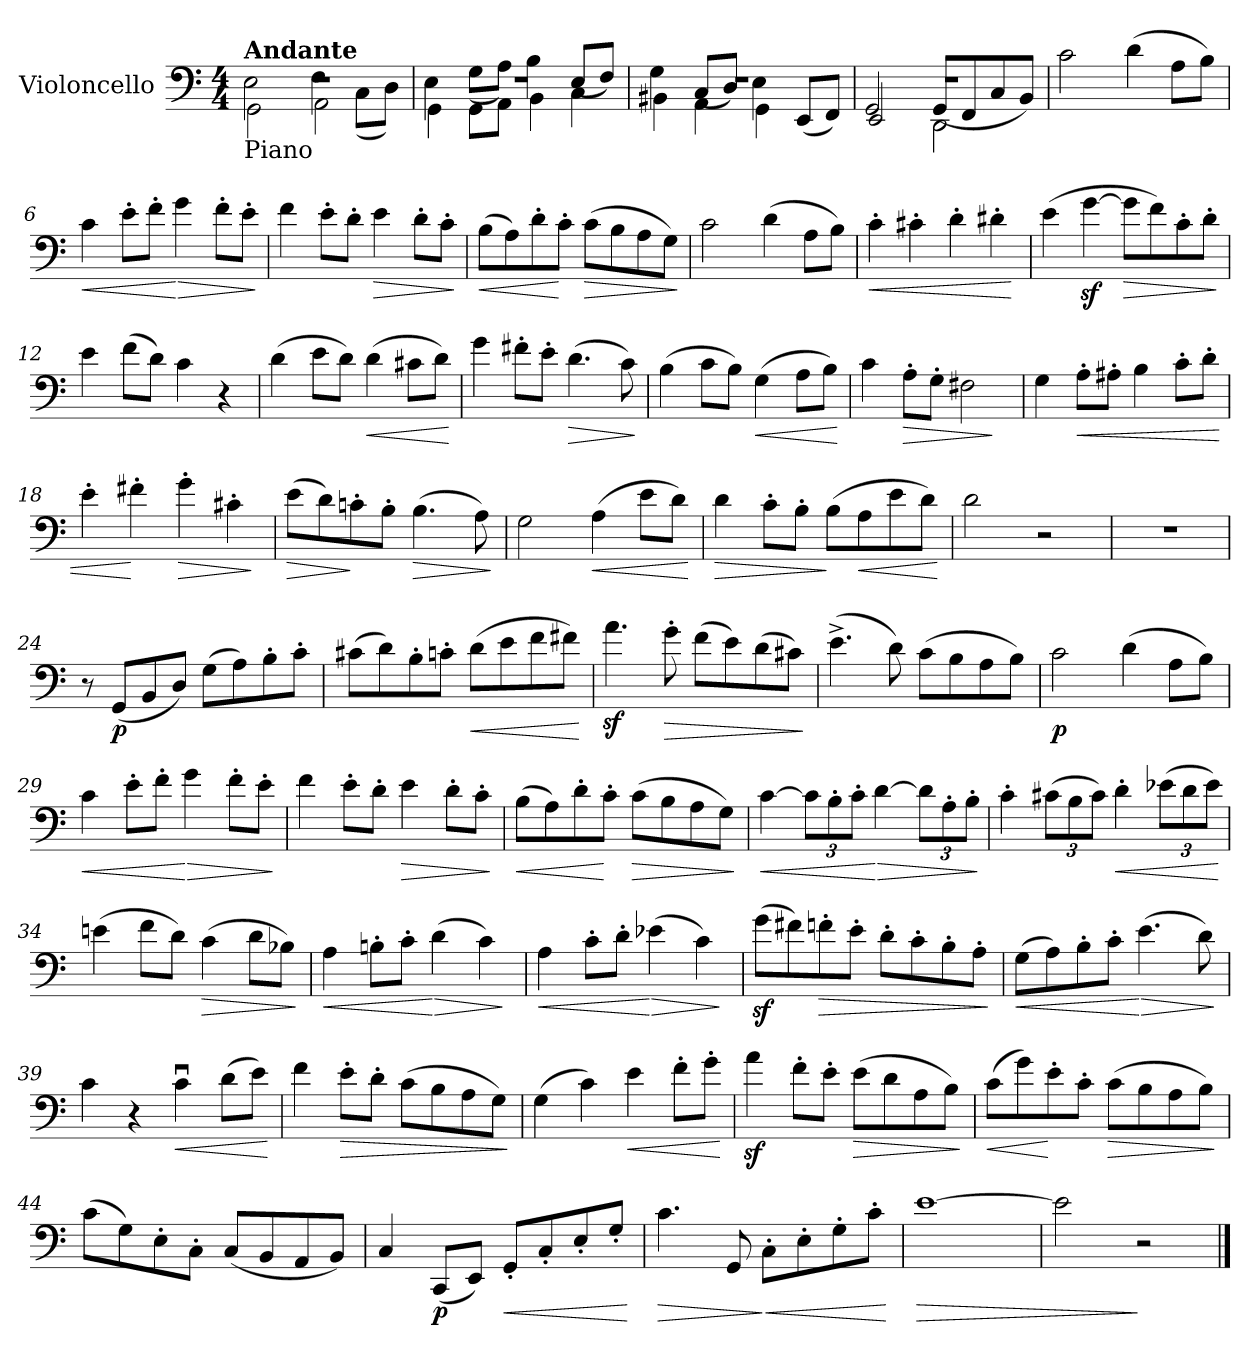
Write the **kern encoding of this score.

**kern	**dynam
*part1	*part1
*staff1	*staff1
*I"Violoncello	*
*I'Vlc.	*
*clefF4	*
*k[]	*
*M4/4	*
=1	=1
*^	*
*	*^	*
!LO:TX:a:B:t=Andante	!	!	!
!LO:TX:b:t=Piano	!	!	!
1r	2E\	2GG\	.
.	4F\	2AA\	.
.	(8C\L	.	.
.	8D\J)	.	.
=2	=2	=2	=2
1r	4E\	4GG\	.
.	(8G\L	8GG\L	.
.	8A\J)	8AA\J	.
.	4B\	4BB\	.
.	(8E/L	4C\	.
.	8F/J)	.	.
=3	=3	=3	=3
1r	4G\	4BB#X\	.
.	(8C/L	4AA\	.
.	8D/J)	.	.
.	4E\	4GG\	.
.	(8EE/L	4ryy	.
.	8FF/J)	.	.
=4	=4	=4	=4
1r	2GG/	2EE/	.
.	(8GG/L	2DD\	.
.	8FF/	.	.
.	8C/	.	.
.	8BB/J)	.	.
*	*v	*v	*
=5	=5	=5
!	!	!LO:DY:b
!	!	!LO:DY:n=1:b
*v	*v	*
2c\	p other-dynamics
(4d\	.
8A\L	.
8B\J)	.
=6	=6
!	!LO:HP:b
4c\	<
8e'\L	.
8f'\J	.
!	!LO:HP:n=1:b
4g\	[ >
8f'\L	.
8e'\J	.
.	]
!!LO:LB:g=z
=7	=7
4f\	.
8e'\L	.
8d'\J	.
!	!LO:HP:b
4e\	>
8d'\L	.
8c'\J	.
.	]
=8	=8
!	!LO:HP:b
(8B\L	<
8A\)	.
8d'\	.
8c'\J	[
!	!LO:HP:b
(8c\L	>
8B\	.
8A\	.
8G\J)	.
.	]
=9	=9
2c\	.
(4d\	.
8A\L	.
8B\J)	.
=10	=10
!	!LO:HP:b
4c'\	<
4c#X'\	.
4d'\	.
4d#X'\	.
.	[
=11	=11
(4e\	.
[4gz<\	.
!	!LO:HP:b
8g\L]	>
8f\)	.
8c'\	.
8d'\J	.
.	]
!!LO:LB:g=z
=12	=12
4e\	.
(8f\L	.
8d\J)	.
4c\	.
4r	.
=13	=13
(4d\	.
8e\L	.
8d\J)	.
!	!LO:HP:b
(4d\	<
8c#X\L	.
8d\J)	.
.	[
=14	=14
4g\	.
8f#X'\L	.
8e'\J	.
!	!LO:HP:b
(4.d\	>
8c\)	.
.	]
=15	=15
(4B\	.
8c\L	.
8B\J)	.
!	!LO:HP:b
(4G\	<
8A\L	.
8B\J)	.
.	[
=16	=16
4c\	.
!	!LO:HP:b
8A'\L	>
8G'\J	.
2F#X\	.
.	]
!!LO:LB:g=z
=17	=17
4G\	.
!	!LO:HP:b
8A'\L	<
8A#X'\J	.
4B\	.
8c'\L	.
8d'\J	.
=18	=18
4e'\	.
4f#X'\	[
!	!LO:HP:b
4g'\	>
4c#X'\	.
.	]
=19	=19
!	!LO:HP:b
(8e\L	>
8d\)	.
8cn'\	]
8B'\J	.
!	!LO:HP:b
(4.B\	>
8A\)	.
.	]
=20	=20
2G\	.
!	!LO:HP:b
(4A\	<
8e\L	.
8d\J)	.
.	[
=21	=21
!	!LO:HP:b
4d\	>
8c'\L	.
8B'\J	.
(8B\L	]
!	!LO:HP:b
8A\	<
8e\	.
8d\J)	.
.	[
!!LO:LB:g=z
=22	=22
2d\	.
2r	.
=23	=23
1r	.
=24	=24
8r	.
!	!LO:DY:b
(8GG/L	p
8BB/	.
8D/J)	.
(8G\L	.
8A\)	.
8B'\	.
8c'\J	.
=25	=25
(8c#X\L	.
8d\)	.
8B'\	.
8cn'\J	.
!	!LO:HP:b
(8d\L	<
8e\	.
8f\	.
8f#X\J)	.
.	[
=26	=26
4.az<\	.
!	!LO:HP:b
8g'\	>
(8f\L	.
8e\)	.
(8d\	.
8c#X\J)	.
.	]
=27	=27
(4.e^\	.
8d\)	.
(8c\L	.
!	!LO:DY:b
8B\	other-dynamics
8A\	.
8B\J)	.
!!LO:LB:g=z
=28	=28
!	!LO:DY:b
2c\	p
(4d\	.
8A\L	.
8B\J)	.
=29	=29
!	!LO:HP:b
4c\	<
8e'\L	.
8f'\J	.
!	!LO:HP:n=1:b
4g\	[ >
8f'\L	.
8e'\J	.
.	]
=30	=30
4f\	.
8e'\L	.
8d'\J	.
!	!LO:HP:b
4e\	>
8d'\L	.
8c'\J	.
.	]
=31	=31
!	!LO:HP:b
(8B\L	<
8A\)	.
8d'\	.
8c'\J	[
!	!LO:HP:b
(8c\L	>
8B\	.
8A\	.
8G\J)	.
.	]
=32	=32
!	!LO:HP:b
[4c\	<
*Xbrackettup	*
12c\L]	.
12B'\	.
12c'\J	.
!	!LO:HP:n=1:b
[4d\	[ >
12d\L]	.
12A'\	.
12B'\J	.
.	]
!!LO:LB:g=z
=33	=33
4c'\	.
(12c#X\L	.
12B\	.
12c#\J)	.
!	!LO:HP:b
4d'\	<
(12e-X\L	.
12d\	.
12e-\J)	.
.	[
=34	=34
(4en\	.
8f\L	.
8d\J)	.
!	!LO:HP:b
(4c\	>
8d\L	.
8B-X\J)	.
.	]
=35	=35
!	!LO:HP:b
4A\	<
8Bn'\L	.
8c'\J	.
!	!LO:HP:n=1:b
(4d\	[ >
4c\)	.
.	]
=36	=36
!	!LO:HP:b
4A\	<
8c'\L	.
8d'\J	.
!	!LO:HP:n=1:b
(4e-X\	[ >
4c\)	.
.	]
=37	=37
(8gz<\L	.
8f#X\)	.
!	!LO:HP:b
8fn'\	>
8e'\J	.
8d'\L	.
8c'\	.
8B'\	.
8A'\J	.
.	]
!!LO:LB:g=z
=38	=38
!	!LO:HP:b
(8G\L	<
8A\)	.
8B'\	.
8c'\J	.
!	!LO:HP:n=1:b
(4.e\	[ >
8d\)	.
.	]
=39	=39
4c\	.
4r	.
!	!LO:HP:b
4cu\	<
(8d\L	.
8e\J)	.
.	[
=40	=40
4f\	.
!	!LO:HP:b
8e'\L	>
8d'\J	.
(8c\L	.
8B\	.
8A\	.
8G\J)	.
.	]
=41	=41
(4G\	.
4c\)	.
!	!LO:HP:b
4e\	<
8f'\L	.
8g'\J	.
.	[
=42	=42
4az<\	.
8f'\L	.
8e'\J	.
!	!LO:HP:b
(8e\L	>
8d\	.
8A\	.
8B\J)	.
.	]
!!LO:LB:g=z
=43	=43
!	!LO:HP:b
(8c\L	<
8g\)	.
8e'\	[
8c'\J	.
!	!LO:HP:b
(8c\L	>
8B\	.
8A\	.
8B\J)	.
.	]
=44	=44
(8c\L	.
8G\)	.
8E'\	.
8C'\J	.
(8C/L	.
8BB/	.
8AA/	.
8BB/J)	.
=45	=45
4C/	.
!	!LO:DY:b
(8CC/L	p
8EE/J)	.
!	!LO:HP:b
8GG'/L	<
8C'/	.
8E'/	.
8G'/J	.
.	[
=46	=46
!	!LO:HP:b
4.c\	>
8GG/	.
!	!LO:HP:n=1:b
8C'\L	] <
8E'\	.
8G'\	.
8c'\J	.
.	[
=47	=47
!	!LO:HP:b
!	!LO:DY:n=1:b
[1e	> other-dynamics
=48	=48
2e\]	.
2r	]
==	==
*-	*-
